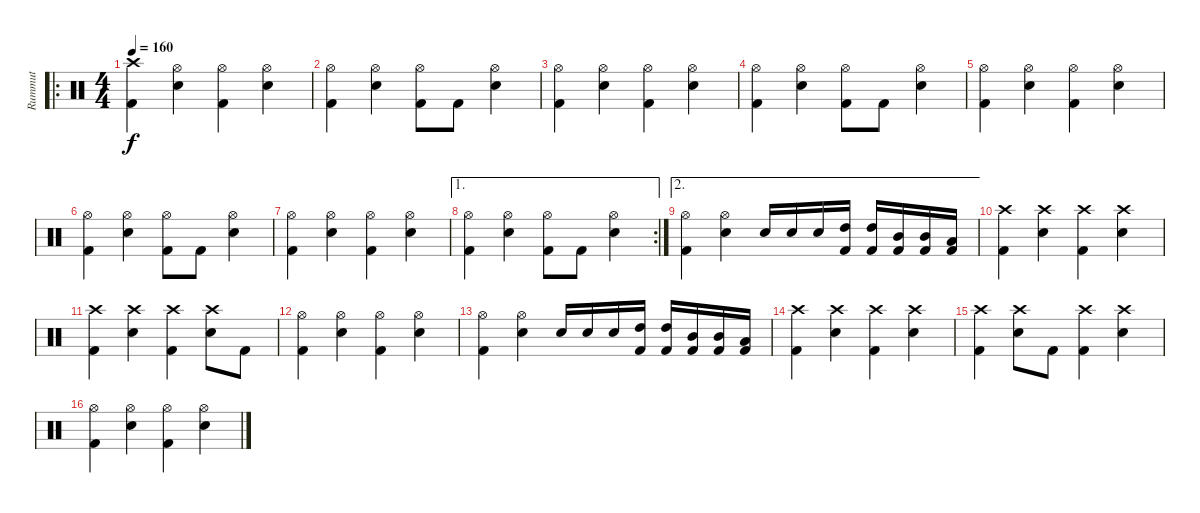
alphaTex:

\track ("Rummut" "Rummut") {instrument percussion}
\staff {score}
\articulation defaults
\ro
\ts (4 4)
\tempo 160
\clef neutral
\ks c
("Kick (hit) 2" "Crash high (hit)").4{dy f} ("Hi-Hat (open)" "Snare (hit) 2").4 ("Kick (hit) 2" "Hi-Hat (open)").4 ("Hi-Hat (open)" "Snare (hit) 2").4 |
("Kick (hit) 2" "Hi-Hat (open)").4 ("Hi-Hat (open)" "Snare (hit) 2").4 ("Kick (hit) 2" "Hi-Hat (open)").8 "Kick (hit) 2".8 ("Hi-Hat (open)" "Snare (hit) 2").4 |
("Kick (hit) 2" "Hi-Hat (open)").4 ("Hi-Hat (open)" "Snare (hit) 2").4 ("Kick (hit) 2" "Hi-Hat (open)").4 ("Hi-Hat (open)" "Snare (hit) 2").4 |
("Kick (hit) 2" "Hi-Hat (open)").4 ("Hi-Hat (open)" "Snare (hit) 2").4 ("Kick (hit) 2" "Hi-Hat (open)").8 "Kick (hit) 2".8 ("Hi-Hat (open)" "Snare (hit) 2").4 |
("Kick (hit) 2" "Hi-Hat (open)").4 ("Hi-Hat (open)" "Snare (hit) 2").4 ("Kick (hit) 2" "Hi-Hat (open)").4 ("Hi-Hat (open)" "Snare (hit) 2").4 |
("Kick (hit) 2" "Hi-Hat (open)").4 ("Hi-Hat (open)" "Snare (hit) 2").4 ("Kick (hit) 2" "Hi-Hat (open)").8 "Kick (hit) 2".8 ("Hi-Hat (open)" "Snare (hit) 2").4 |
("Kick (hit) 2" "Hi-Hat (open)").4 ("Hi-Hat (open)" "Snare (hit) 2").4 ("Kick (hit) 2" "Hi-Hat (open)").4 ("Hi-Hat (open)" "Snare (hit) 2").4 |
\ae 1
\rc 2
("Kick (hit) 2" "Hi-Hat (open)").4 ("Hi-Hat (open)" "Snare (hit) 2").4 ("Kick (hit) 2" "Hi-Hat (open)").8 "Kick (hit) 2".8 ("Hi-Hat (open)" "Snare (hit) 2").4 |
\ae 2
("Kick (hit) 2" "Hi-Hat (open)").4 ("Hi-Hat (open)" "Snare (hit) 2").4 "Snare (hit) 2".16 "Snare (hit) 2".16 "Snare (hit) 2".16 ("Kick (hit) 2" "High Tom (hit)").16 ("Kick (hit) 2" "High Tom (hit)").16 ("Kick (hit) 2" "Mid Tom (hit)").16 ("Kick (hit) 2" "Mid Tom (hit)").16 ("Kick (hit) 2" "Low Tom (hit)").16 |
("Kick (hit) 2" "Crash high (hit)").4 ("Crash high (hit)" "Snare (hit) 2").4 ("Kick (hit) 2" "Crash high (hit)").4 ("Crash high (hit)" "Snare (hit) 2").4 |
("Kick (hit) 2" "Crash high (hit)").4 ("Crash high (hit)" "Snare (hit) 2").4 ("Kick (hit) 2" "Crash high (hit)").4 ("Crash high (hit)" "Snare (hit) 2").8 "Kick (hit) 2".8 |
("Kick (hit) 2" "Hi-Hat (open)").4 ("Hi-Hat (open)" "Snare (hit) 2").4 ("Kick (hit) 2" "Hi-Hat (open)").4 ("Hi-Hat (open)" "Snare (hit) 2").4 |
("Kick (hit) 2" "Hi-Hat (open)").4 ("Hi-Hat (open)" "Snare (hit) 2").4 "Snare (hit) 2".16 "Snare (hit) 2".16 "Snare (hit) 2".16 ("Kick (hit) 2" "High Tom (hit)").16 ("Kick (hit) 2" "High Tom (hit)").16 ("Kick (hit) 2" "Mid Tom (hit)").16 ("Kick (hit) 2" "Mid Tom (hit)").16 ("Kick (hit) 2" "Low Tom (hit)").16 |
("Kick (hit) 2" "Crash high (hit)").4 ("Crash high (hit)" "Snare (hit) 2").4 ("Kick (hit) 2" "Crash high (hit)").4 ("Crash high (hit)" "Snare (hit) 2").4 |
("Kick (hit) 2" "Crash high (hit)").4 ("Crash high (hit)" "Snare (hit) 2").8 "Kick (hit) 2".8 ("Kick (hit) 2" "Crash high (hit)").4 ("Crash high (hit)" "Snare (hit) 2").4 |
("Kick (hit) 2" "Hi-Hat (open)").4 ("Hi-Hat (open)" "Snare (hit) 2").4 ("Kick (hit) 2" "Hi-Hat (open)").4 ("Hi-Hat (open)" "Snare (hit) 2").4
